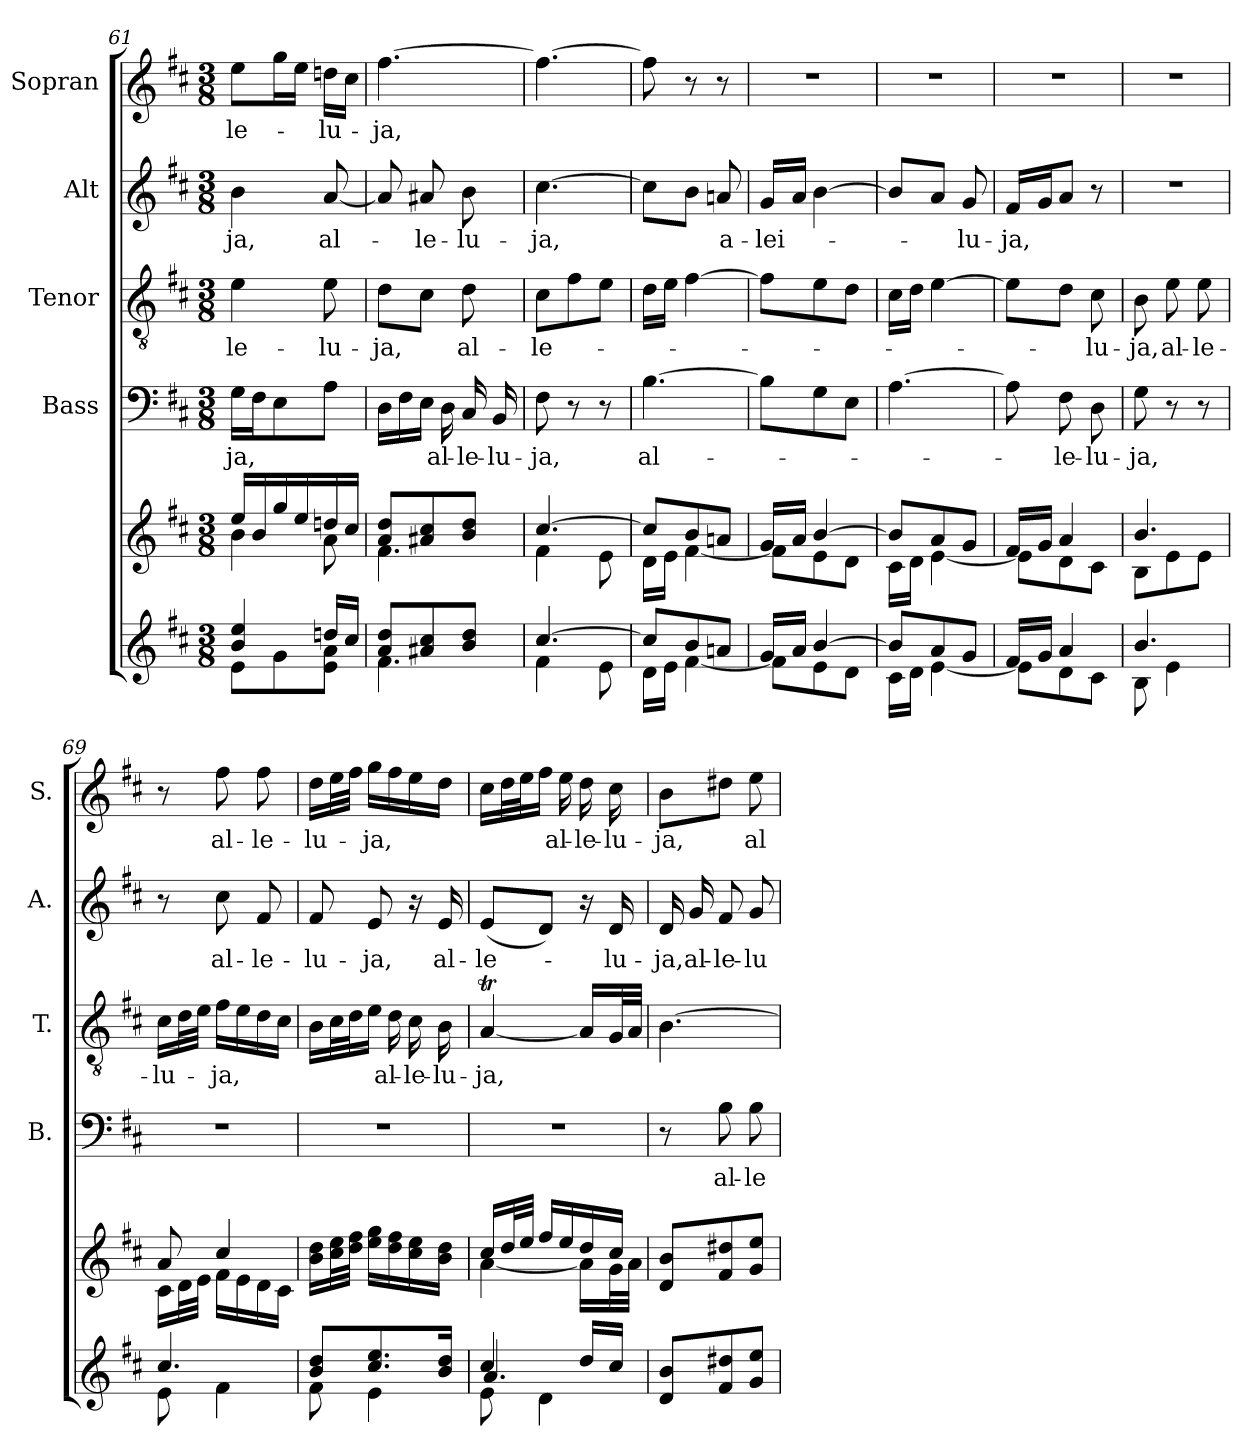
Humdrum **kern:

**kern	**kern	**kern	**text	**kern	**text	**kern	**text	**kern	**text
*part6	*part5	*part4	*part4	*part3	*part3	*part2	*part2	*part1	*part1
*staff6	*staff5	*staff4	*staff4	*staff3	*staff3	*staff2	*staff2	*staff1	*staff1
*	*	*I"Bass	*	*I"Tenor	*	*I"Alt	*	*I"Sopran	*
*	*	*I'B.	*	*I'T.	*	*I'A.	*	*I'S.	*
*clefG2	*clefG2	*clefF4	*	*clefGv2	*	*clefG2	*	*clefG2	*
*k[f#c#]	*k[f#c#]	*k[f#c#]	*	*k[f#c#]	*	*k[f#c#]	*	*k[f#c#]	*
*D:	*D:	*D:	*	*D:	*	*D:	*	*D:	*
*M3/8	*M3/8	*M3/8	*	*M3/8	*	*M3/8	*	*M3/8	*
=61	=61	=61	=61	=61	=61	=61	=61	=61	=61
*^	*^	*	*	*	*	*	*	*	*
!	!	!	!	!	!LO:LY:b	!	!LO:LY:b	!	!LO:LY:b	!	!LO:LY:b
4b/ 4ee/	8e\L	16ee/LL	4b\	16G\LL	-ja,	4e\	-le-	4b\	-ja,	8ee\L	-le-
.	.	16b/	.	16F#\J	.	.	.	.	.	.	.
.	8g\	16gg/	.	8E\	.	.	.	.	.	16gg\L	.
.	.	16ee/	.	.	.	.	.	.	.	16ee\JJ	.
!	!	!	!	!	!	!	!LO:LY:b	!	!LO:LY:b	!	!LO:LY:b
16ddn/LL	8e\ 8a\J	16ddn/	8a\	8A\J	.	8e\	-lu-	[8a/	al-	16ddn\LL	-lu-
16cc#/JJ	.	16cc#/JJ	.	.	.	.	.	.	.	16cc#\JJ	.
=62	=62	=62	=62	=62	=62	=62	=62	=62	=62	=62	=62
!	!	!	!	!	!	!	!LO:LY:b	!	!	!	!LO:LY:b
8a/ 8dd/L	4.f#\	8a/ 8dd/L	4.f#\	16D\LL	.	8d\L	-ja,	8a/]	.	[4.ff#\	-ja,
.	.	.	.	16F#\	.	.	.	.	.	.	.
!	!	!	!	!	!	!	!	!	!LO:LY:b	!	!
8a#X/ 8cc#/	.	8a#X/ 8cc#/	.	16E\JJ	.	8c#\J	.	8a#X/	-le-	.	.
!	!	!	!	!	!LO:LY:b	!	!	!	!	!	!
.	.	.	.	16D\	al-	.	.	.	.	.	.
!	!	!	!	!	!LO:LY:b	!	!LO:LY:b	!	!LO:LY:b	!	!
8b/ 8dd/J	.	8b/ 8dd/J	.	16C#/	-le-	8d\	al-	8b\	-lu-	.	.
!	!	!	!	!	!LO:LY:b	!	!	!	!	!	!
.	.	.	.	16BB/	-lu-	.	.	.	.	.	.
=63	=63	=63	=63	=63	=63	=63	=63	=63	=63	=63	=63
!	!	!	!	!	!LO:LY:b	!	!LO:LY:b	!	!LO:LY:b	!	!
[>4.cc#/	4f#\	[>4.cc#/	4f#\	8F#\	-ja,	8c#\L	-le-	[4.cc#\	-ja,	4.ff#\_	.
.	.	.	.	8r	.	8f#\	.	.	.	.	.
.	8e\	.	8e\	8r	.	8e\J	.	.	.	.	.
=64	=64	=64	=64	=64	=64	=64	=64	=64	=64	=64	=64
!	!	!	!	!	!LO:LY:b	!	!	!	!	!	!
8cc#/L]	16d\LL	8cc#/L]	16d\LL	[4.B\	al-	16d\LL	.	8cc#\L]	.	8ff#\]	.
.	16e\JJ	.	16e\JJ	.	.	16e\JJ	.	.	.	.	.
8b/	[<4f#\	8b/	[<4f#\	.	.	[4f#\	.	8b\J	.	8r	.
!	!	!	!	!	!	!	!	!	!LO:LY:b	!	!
8an/J	.	8an/J	.	.	.	.	.	8an/	a-	8r	.
=65	=65	=65	=65	=65	=65	=65	=65	=65	=65	=65	=65
!	!	!	!	!	!	!	!	!	!LO:LY:b	!	!
16g/LL	8f#\L]	16g/LL	8f#\L]	8B\L]	.	8f#\L]	.	16g/LL	-lei-	4.r	.
16a/JJ	.	16a/JJ	.	.	.	.	.	16a/JJ	.	.	.
[>4b/	8e\	[>4b/	8e\	8G\	.	8e\	.	[4b\	.	.	.
.	8d\J	.	8d\J	8E\J	.	8d\J	.	.	.	.	.
=66	=66	=66	=66	=66	=66	=66	=66	=66	=66	=66	=66
8b/L]	16c#\LL	8b/L]	16c#\LL	[4.A\	.	16c#\LL	.	8b/L]	.	4.r	.
.	16d\JJ	.	16d\JJ	.	.	16d\JJ	.	.	.	.	.
8a/	[<4e\	8a/	[<4e\	.	.	[4e\	.	8a/J	.	.	.
!	!	!	!	!	!	!	!	!	!LO:LY:b	!	!
8g/J	.	8g/J	.	.	.	.	.	8g/	-lu-	.	.
=67	=67	=67	=67	=67	=67	=67	=67	=67	=67	=67	=67
!	!	!	!	!	!	!	!	!	!LO:LY:b	!	!
16f#/LL	8e\L]	16f#/LL	8e\L]	8A\]	.	8e\L]	.	16f#/LL	-ja,	4.r	.
16g/JJ	.	16g/JJ	.	.	.	.	.	16g/J	.	.	.
!	!	!	!	!	!LO:LY:b	!	!	!	!	!	!
4a/	8d\	4a/	8d\	8F#\	-le-	8d\J	.	8a/J	.	.	.
!	!	!	!	!	!LO:LY:b	!	!LO:LY:b	!	!	!	!
.	8c#\J	.	8c#\J	8D\	-lu-	8c#\	-lu-	8r	.	.	.
=68	=68	=68	=68	=68	=68	=68	=68	=68	=68	=68	=68
!	!	!	!	!	!LO:LY:b	!	!LO:LY:b	!	!	!	!
4.b/	8B\	4.b/	8B\L	8G\	-ja,	8B\	-ja,	4.r	.	4.r	.
!	!	!	!	!	!	!	!LO:LY:b	!	!	!	!
.	4e\	.	8e\	8r	.	8e\	al-	.	.	.	.
!	!	!	!	!	!	!	!LO:LY:b	!	!	!	!
.	.	.	8e\J	8r	.	8e\	-le-	.	.	.	.
!!LO:PB:g=z
=69	=69	=69	=69	=69	=69	=69	=69	=69	=69	=69	=69
!	!	!	!	!	!	!	!LO:LY:b	!	!	!	!
4.cc#/	8e\	8a/	16c#\LL	4.r	.	16c#\LL	-lu-	8r	.	8r	.
.	.	.	32d\L	.	.	32d\L	.	.	.	.	.
.	.	.	32e\JJJ	.	.	32e\JJJ	.	.	.	.	.
!	!	!	!	!	!	!	!LO:LY:b	!	!LO:LY:b	!	!LO:LY:b
.	4f#\	4cc#/	16f#\LL	.	.	16f#\LL	-ja,	8cc#\	al-	8ff#\	al-
.	.	.	16e\	.	.	16e\	.	.	.	.	.
!	!	!	!	!	!	!	!	!	!LO:LY:b	!	!LO:LY:b
.	.	.	16d\	.	.	16d\	.	8f#/	-le-	8ff#\	-le-
.	.	.	16c#\JJ	.	.	16c#\JJ	.	.	.	.	.
=70	=70	=70	=70	=70	=70	=70	=70	=70	=70	=70	=70
!	!	!	!	!	!	!	!	!	!LO:LY:b	!	!LO:LY:b
*	*	*v	*v	*	*	*	*	*	*	*	*
8b/ 8dd/L	8f#\	16b\ 16dd\LL	4.r	.	16B\LL	.	8f#/	-lu-	16dd\LL	-lu-
.	.	32cc#\ 32ee\L	.	.	32c#\L	.	.	.	32ee\L	.
.	.	32dd\ 32ff#\JJJ	.	.	32d\J	.	.	.	32ff#\JJJ	.
!	!	!	!	!	!	!	!	!LO:LY:b	!	!LO:LY:b
8.cc#/ 8.ee/	4e\	16ee\ 16gg\LL	.	.	16e\JJ	.	8e/	-ja,	16gg\LL	-ja,
!	!	!	!	!	!	!LO:LY:b	!	!	!	!
.	.	16dd\ 16ff#\	.	.	16d\	al-	.	.	16ff#\	.
!	!	!	!	!	!	!LO:LY:b	!	!	!	!
.	.	16cc#\ 16ee\	.	.	16c#\	-le-	16r	.	16ee\	.
!	!	!	!	!	!	!LO:LY:b	!	!LO:LY:b	!	!
16b/ 16dd/Jk	.	16b\ 16dd\JJ	.	.	16B\	-lu-	16e/	al-	16dd\JJ	.
=71	=71	=71	=71	=71	=71	=71	=71	=71	=71	=71
*	*^	*^	*	*	*	*	*	*	*	*
!	!	!	!	!	!	!	!	!LO:LY:b	!	!LO:LY:b	!	!
4cc#/	8e\	4.a/	16cc#/LL	[<4a\	4.r	.	[4AT/	-ja,	(<8e/L	-le-	16cc#\LL	.
.	.	.	32dd/L	.	.	.	.	.	.	.	32dd\L	.
.	.	.	32ee/JJJ	.	.	.	.	.	.	.	32ee\J	.
.	4d\	.	16ff#/LL	.	.	.	.	.	8d/J)	.	16ff#\JJ	.
!	!	!	!	!	!	!	!	!	!	!	!	!LO:LY:b
.	.	.	16ee/	.	.	.	.	.	.	.	16ee\	al-
!	!	!	!	!	!	!	!	!	!	!	!	!LO:LY:b
16dd/LL	.	.	16dd/	16a\LL]	.	.	16A/LL]	.	16r	.	16dd\	-le-
!	!	!	!	!	!	!	!	!	!	!LO:LY:b	!	!LO:LY:b
16cc#/JJ	.	.	16cc#/JJ	32g\L	.	.	32G/L	.	16d/	-lu-	16cc#\	-lu-
.	.	.	.	32a\JJJ	.	.	32A/JJJ	.	.	.	.	.
*v	*v	*v	*	*	*	*	*	*	*	*	*	*
=72	=72	=72	=72	=72	=72	=72	=72	=72	=72	=72
!	!	!	!	!	!	!	!	!LO:LY:b	!	!LO:LY:b
*	*v	*v	*	*	*	*	*	*	*	*
8d/ 8b/L	8d/ 8b/L	8r	.	[4.B\	.	16d/	-ja,	8b\L	-ja,
!	!	!	!	!	!	!	!LO:LY:b	!	!
.	.	.	.	.	.	16g/	al-	.	.
!	!	!	!LO:LY:b	!	!	!	!LO:LY:b	!	!
8f#/ 8dd#X/	8f#/ 8dd#X/	8B\	al-	.	.	8f#/	-le-	8dd#X\J	.
!	!	!	!LO:LY:b	!	!	!	!LO:LY:b	!	!LO:LY:b
8g/ 8ee/J	8g/ 8ee/J	8B\	-le-	.	.	8g/	-lu-	8ee\	al-
=	=	=	=	=	=	=	=	=	=
*-	*-	*-	*-	*-	*-	*-	*-	*-	*-
